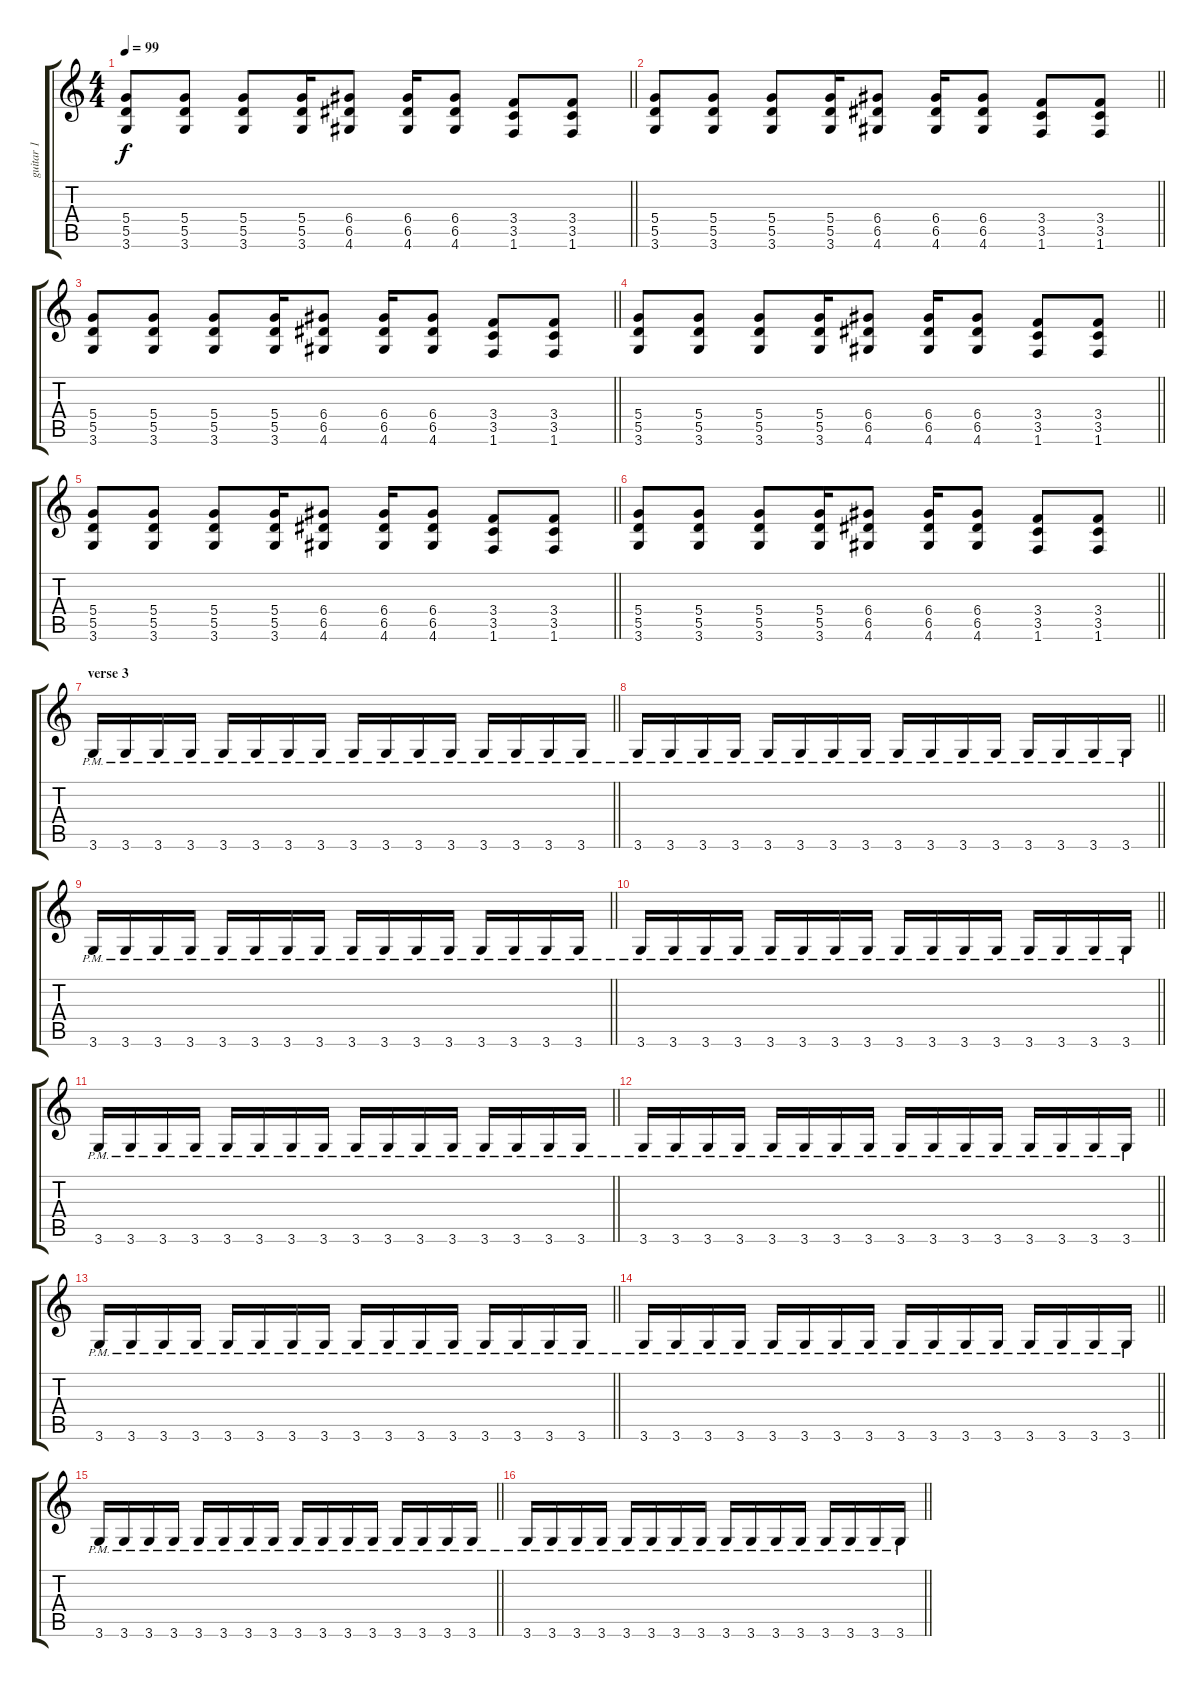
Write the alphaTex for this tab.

\track ("guitar 1" "guitar 1") {instrument overdrivenguitar}
\staff {score tabs}
\tuning (E4 B3 G3 D3 A2 E2) {hide}
\ts (4 4)
\tempo 99
\clef g2
\barLineRight lightlight
\ks c
(5.4 5.5 3.6).8{dy f} (5.4 5.5 3.6).8 (5.4 5.5 3.6).8 (5.4 5.5 3.6).16 (6.4 6.5 4.6).8 (6.4 6.5 4.6).16 (6.4 6.5 4.6).8 (3.4 3.5 1.6).8 (3.4 3.5 1.6).8 |
\barLineRight lightlight
(5.4 5.5 3.6).8 (5.4 5.5 3.6).8 (5.4 5.5 3.6).8 (5.4 5.5 3.6).16 (6.4 6.5 4.6).8 (6.4 6.5 4.6).16 (6.4 6.5 4.6).8 (3.4 3.5 1.6).8 (3.4 3.5 1.6).8 |
\barLineRight lightlight
(5.4 5.5 3.6).8 (5.4 5.5 3.6).8 (5.4 5.5 3.6).8 (5.4 5.5 3.6).16 (6.4 6.5 4.6).8 (6.4 6.5 4.6).16 (6.4 6.5 4.6).8 (3.4 3.5 1.6).8 (3.4 3.5 1.6).8 |
\barLineRight lightlight
(5.4 5.5 3.6).8 (5.4 5.5 3.6).8 (5.4 5.5 3.6).8 (5.4 5.5 3.6).16 (6.4 6.5 4.6).8 (6.4 6.5 4.6).16 (6.4 6.5 4.6).8 (3.4 3.5 1.6).8 (3.4 3.5 1.6).8 |
\barLineRight lightlight
(5.4 5.5 3.6).8 (5.4 5.5 3.6).8 (5.4 5.5 3.6).8 (5.4 5.5 3.6).16 (6.4 6.5 4.6).8 (6.4 6.5 4.6).16 (6.4 6.5 4.6).8 (3.4 3.5 1.6).8 (3.4 3.5 1.6).8 |
\barLineRight lightlight
(5.4 5.5 3.6).8 (5.4 5.5 3.6).8 (5.4 5.5 3.6).8 (5.4 5.5 3.6).16 (6.4 6.5 4.6).8 (6.4 6.5 4.6).16 (6.4 6.5 4.6).8 (3.4 3.5 1.6).8 (3.4 3.5 1.6).8 |
\section ("" "verse 3")
\barLineRight lightlight
3.6{pm}.16 3.6{pm}.16 3.6{pm}.16 3.6{pm}.16 3.6{pm}.16 3.6{pm}.16 3.6{pm}.16 3.6{pm}.16 3.6{pm}.16 3.6{pm}.16 3.6{pm}.16 3.6{pm}.16 3.6{pm}.16 3.6{pm}.16 3.6{pm}.16 3.6{pm}.16 |
\barLineRight lightlight
3.6{pm}.16 3.6{pm}.16 3.6{pm}.16 3.6{pm}.16 3.6{pm}.16 3.6{pm}.16 3.6{pm}.16 3.6{pm}.16 3.6{pm}.16 3.6{pm}.16 3.6{pm}.16 3.6{pm}.16 3.6{pm}.16 3.6{pm}.16 3.6{pm}.16 3.6{pm}.16 |
\barLineRight lightlight
3.6{pm}.16 3.6{pm}.16 3.6{pm}.16 3.6{pm}.16 3.6{pm}.16 3.6{pm}.16 3.6{pm}.16 3.6{pm}.16 3.6{pm}.16 3.6{pm}.16 3.6{pm}.16 3.6{pm}.16 3.6{pm}.16 3.6{pm}.16 3.6{pm}.16 3.6{pm}.16 |
\barLineRight lightlight
3.6{pm}.16 3.6{pm}.16 3.6{pm}.16 3.6{pm}.16 3.6{pm}.16 3.6{pm}.16 3.6{pm}.16 3.6{pm}.16 3.6{pm}.16 3.6{pm}.16 3.6{pm}.16 3.6{pm}.16 3.6{pm}.16 3.6{pm}.16 3.6{pm}.16 3.6{pm}.16 |
\barLineRight lightlight
3.6{pm}.16 3.6{pm}.16 3.6{pm}.16 3.6{pm}.16 3.6{pm}.16 3.6{pm}.16 3.6{pm}.16 3.6{pm}.16 3.6{pm}.16 3.6{pm}.16 3.6{pm}.16 3.6{pm}.16 3.6{pm}.16 3.6{pm}.16 3.6{pm}.16 3.6{pm}.16 |
\barLineRight lightlight
3.6{pm}.16 3.6{pm}.16 3.6{pm}.16 3.6{pm}.16 3.6{pm}.16 3.6{pm}.16 3.6{pm}.16 3.6{pm}.16 3.6{pm}.16 3.6{pm}.16 3.6{pm}.16 3.6{pm}.16 3.6{pm}.16 3.6{pm}.16 3.6{pm}.16 3.6{pm}.16 |
\barLineRight lightlight
3.6{pm}.16 3.6{pm}.16 3.6{pm}.16 3.6{pm}.16 3.6{pm}.16 3.6{pm}.16 3.6{pm}.16 3.6{pm}.16 3.6{pm}.16 3.6{pm}.16 3.6{pm}.16 3.6{pm}.16 3.6{pm}.16 3.6{pm}.16 3.6{pm}.16 3.6{pm}.16 |
\barLineRight lightlight
3.6{pm}.16 3.6{pm}.16 3.6{pm}.16 3.6{pm}.16 3.6{pm}.16 3.6{pm}.16 3.6{pm}.16 3.6{pm}.16 3.6{pm}.16 3.6{pm}.16 3.6{pm}.16 3.6{pm}.16 3.6{pm}.16 3.6{pm}.16 3.6{pm}.16 3.6{pm}.16 |
\barLineRight lightlight
3.6{pm}.16 3.6{pm}.16 3.6{pm}.16 3.6{pm}.16 3.6{pm}.16 3.6{pm}.16 3.6{pm}.16 3.6{pm}.16 3.6{pm}.16 3.6{pm}.16 3.6{pm}.16 3.6{pm}.16 3.6{pm}.16 3.6{pm}.16 3.6{pm}.16 3.6{pm}.16 |
\barLineRight lightlight
3.6{pm}.16 3.6{pm}.16 3.6{pm}.16 3.6{pm}.16 3.6{pm}.16 3.6{pm}.16 3.6{pm}.16 3.6{pm}.16 3.6{pm}.16 3.6{pm}.16 3.6{pm}.16 3.6{pm}.16 3.6{pm}.16 3.6{pm}.16 3.6{pm}.16 3.6{pm}.16
